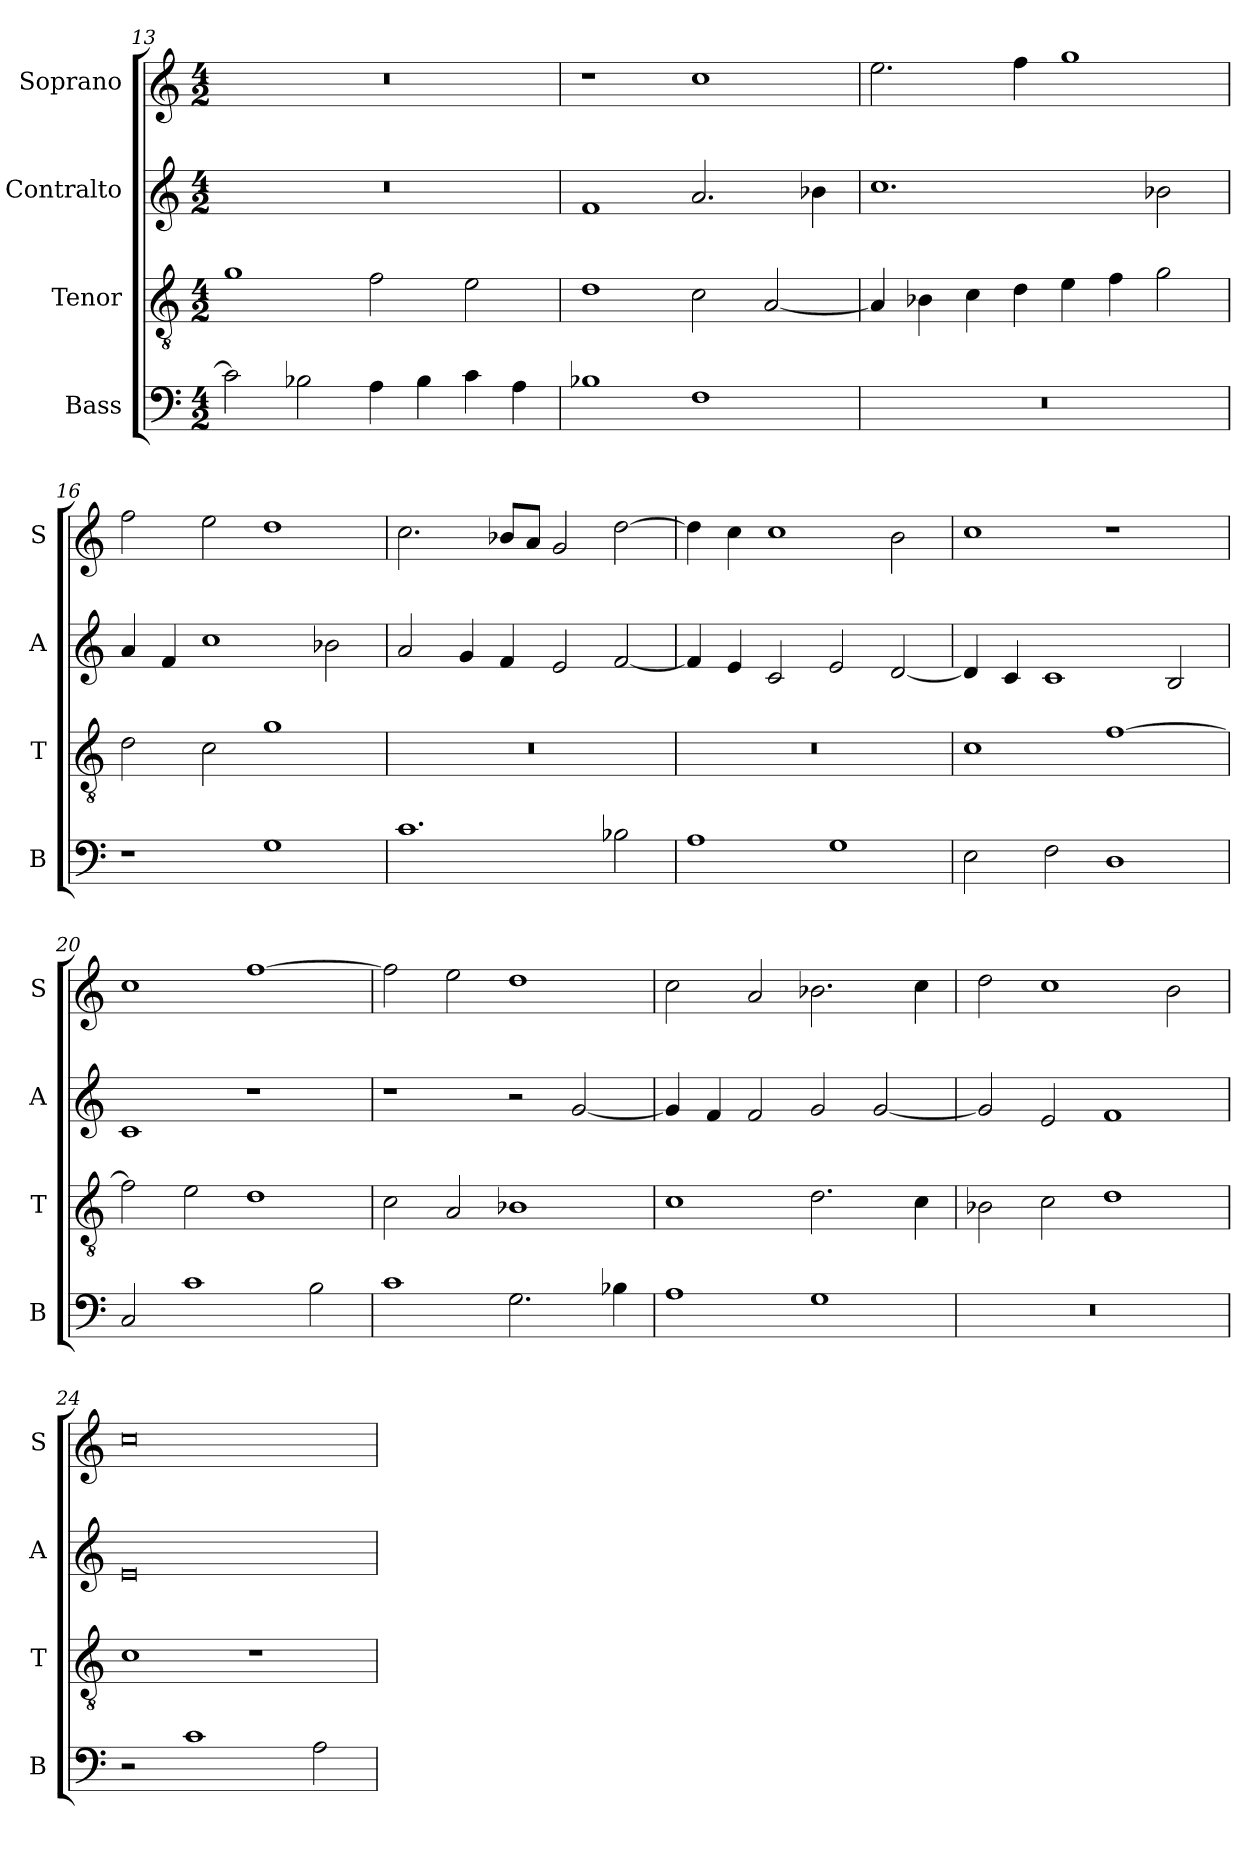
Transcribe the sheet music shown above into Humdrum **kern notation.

**kern	**kern	**kern	**kern
*part4	*part3	*part2	*part1
*staff4	*staff3	*staff2	*staff1
*I"Bass	*I"Tenor	*I"Contralto	*I"Soprano
*I'B	*I'T	*I'A	*I'S
*clefF4	*clefGv2	*clefG2	*clefG2
*k[]	*k[]	*k[]	*k[]
*M4/2	*M4/2	*M4/2	*M4/2
=13	=13	=13	=13
2c]	1g	0r	0r
2B-X	.	.	.
4A	2f	.	.
4B-	.	.	.
4c	2e	.	.
4A	.	.	.
=14	=14	=14	=14
1B-X	1d	1f	1r
1F	2c	2.a	1cc
.	[2A	.	.
.	.	4b-X	.
=15	=15	=15	=15
0r	4A]	1.cc	2.ee
.	4B-X	.	.
.	4c	.	.
.	4d	.	4ff
.	4e	.	1gg
.	4f	.	.
.	2g	2b-X	.
=16	=16	=16	=16
1r	2d	4a	2ff
.	.	4f	.
.	2c	1cc	2ee
1G	1g	.	1dd
.	.	2b-X	.
=17	=17	=17	=17
1.c	0r	2a	2.cc
.	.	4g	.
.	.	4f	8b-X/L
.	.	.	8a/J
.	.	2e	2g
2B-X	.	[2f	[2dd
=18	=18	=18	=18
1A	0r	4f]	4dd]
.	.	4e	4cc
.	.	2c	1cc
1G	.	2e	.
.	.	[2d	2b
=19	=19	=19	=19
2E	1c	4d]	1cc
.	.	4c	.
2F	.	1c	.
1D	[1f	.	1r
.	.	2B	.
=20	=20	=20	=20
2C	2f]	1c	1cc
1c	2e	.	.
.	1d	1r	[1ff
2B	.	.	.
=21	=21	=21	=21
1c	2c	1r	2ff]
.	2A	.	2ee
2.G	1B-X	2r	1dd
.	.	[2g	.
4B-X	.	.	.
=22	=22	=22	=22
1A	1c	4g]	2cc
.	.	4f	.
.	.	2f	2a
1G	2.d	2g	2.b-X
.	.	[2g	.
.	4c	.	4cc
=23	=23	=23	=23
0r	2B-X	2g]	2dd
.	2c	2e	1cc
.	1d	1f	.
.	.	.	2b
=24	=24	=24	=24
2r	1c	0e	0cc
1c	.	.	.
.	1r	.	.
2A	.	.	.
=	=	=	=
*-	*-	*-	*-
